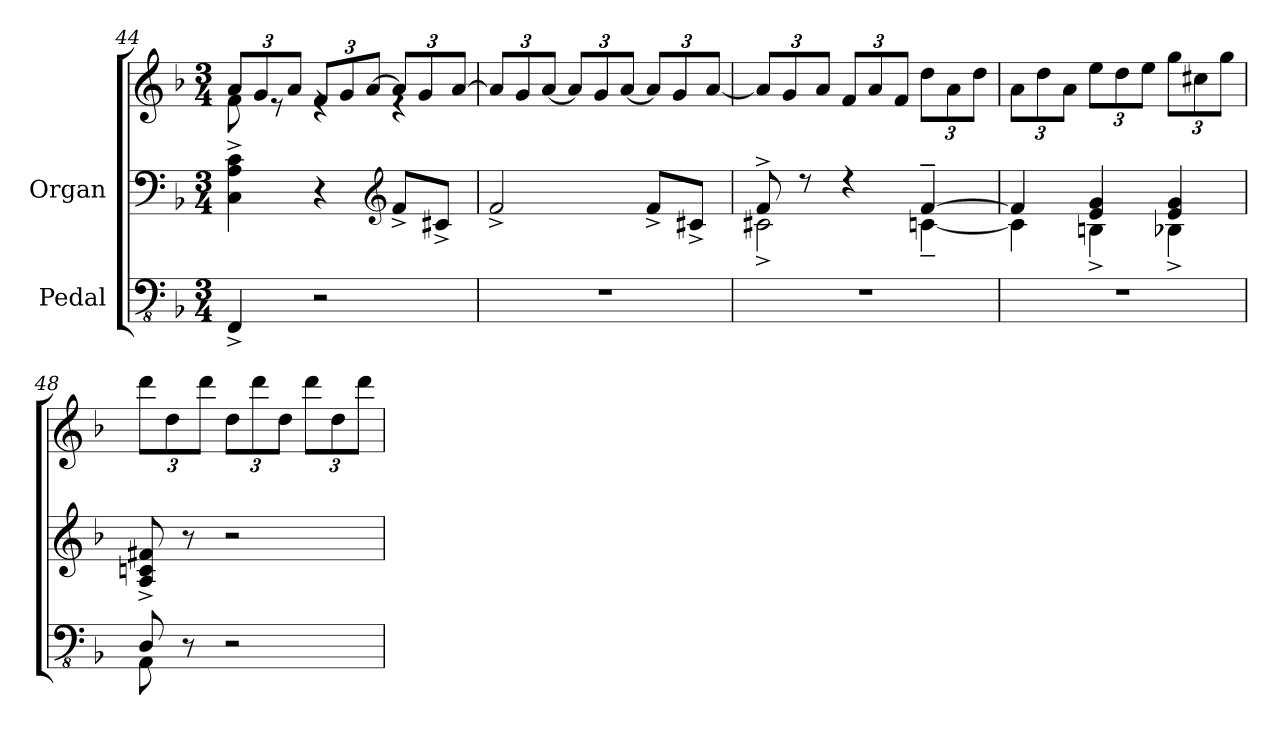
**kern	**kern	**kern
*part2	*part1	*part1
*staff3	*staff2	*staff1
*I"Pedal	*I"Organ	*
*clefFv4	*clefF4	*clefG2
*k[b-]	*k[b-]	*k[b-]
*M3/4	*M3/4	*M3/4
*	*	*Xbrackettup
=44	=44	=44
*	*	*^
4FFF^/	4C\^ 4A\^ 4c\^	12a/L	8f\
.	.	12g/	.
.	.	.	8re
.	.	12a/J	.
2r	4r	12f/L	4re
.	.	12g/	.
.	.	[12a/J	.
*	*clefG2	*	*
.	8f^/L	12a/L]	4re
.	.	12g/	.
.	8c#X^/J	.	.
.	.	[12a/J	.
*	*	*v	*v
=45	=45	=45
2.r	2f^/	12a/L]
.	.	12g/
.	.	[12a/J
.	.	12a/L]
.	.	12g/
.	.	[12a/J
.	8f^/L	12a/L]
.	.	12g/
.	8c#X^/J	.
.	.	[12a/J
!!LO:LB:g=z
=46	=46	=46
*	*^	*
2.r	8f^/	2c#X^\	12a/L]
.	.	.	12g/
.	8r	.	.
.	.	.	12a/J
.	4r	.	12f/L
.	.	.	12a/
.	.	.	12f/J
.	[4f~/	[4cn~\	12dd\L
.	.	.	12a\
.	.	.	12dd\J
=47	=47	=47	=47
2.r	4f/]	4c\]	12a\L
.	.	.	12dd\
.	.	.	12a\J
.	4e/ 4g/	4Bn^\	12ee\L
.	.	.	12dd\
.	.	.	12ee\J
.	4e/ 4g/	4B-X^\	12gg\L
.	.	.	12cc#X\
.	.	.	12gg\J
*	*v	*v	*
=48	=48	=48
*^	*	*
8AAA\	8DD/	8A/^ 8cn/^ 8f#X/^	12ddd\L
.	.	.	12dd\
8r	8ryy	8r	.
.	.	.	12ddd\J
2r	2ryy	2r	12dd\L
.	.	.	12ddd\
.	.	.	12dd\J
.	.	.	12ddd\L
.	.	.	12dd\
.	.	.	12ddd\J
*v	*v	*	*
=	=	=
*-	*-	*-
